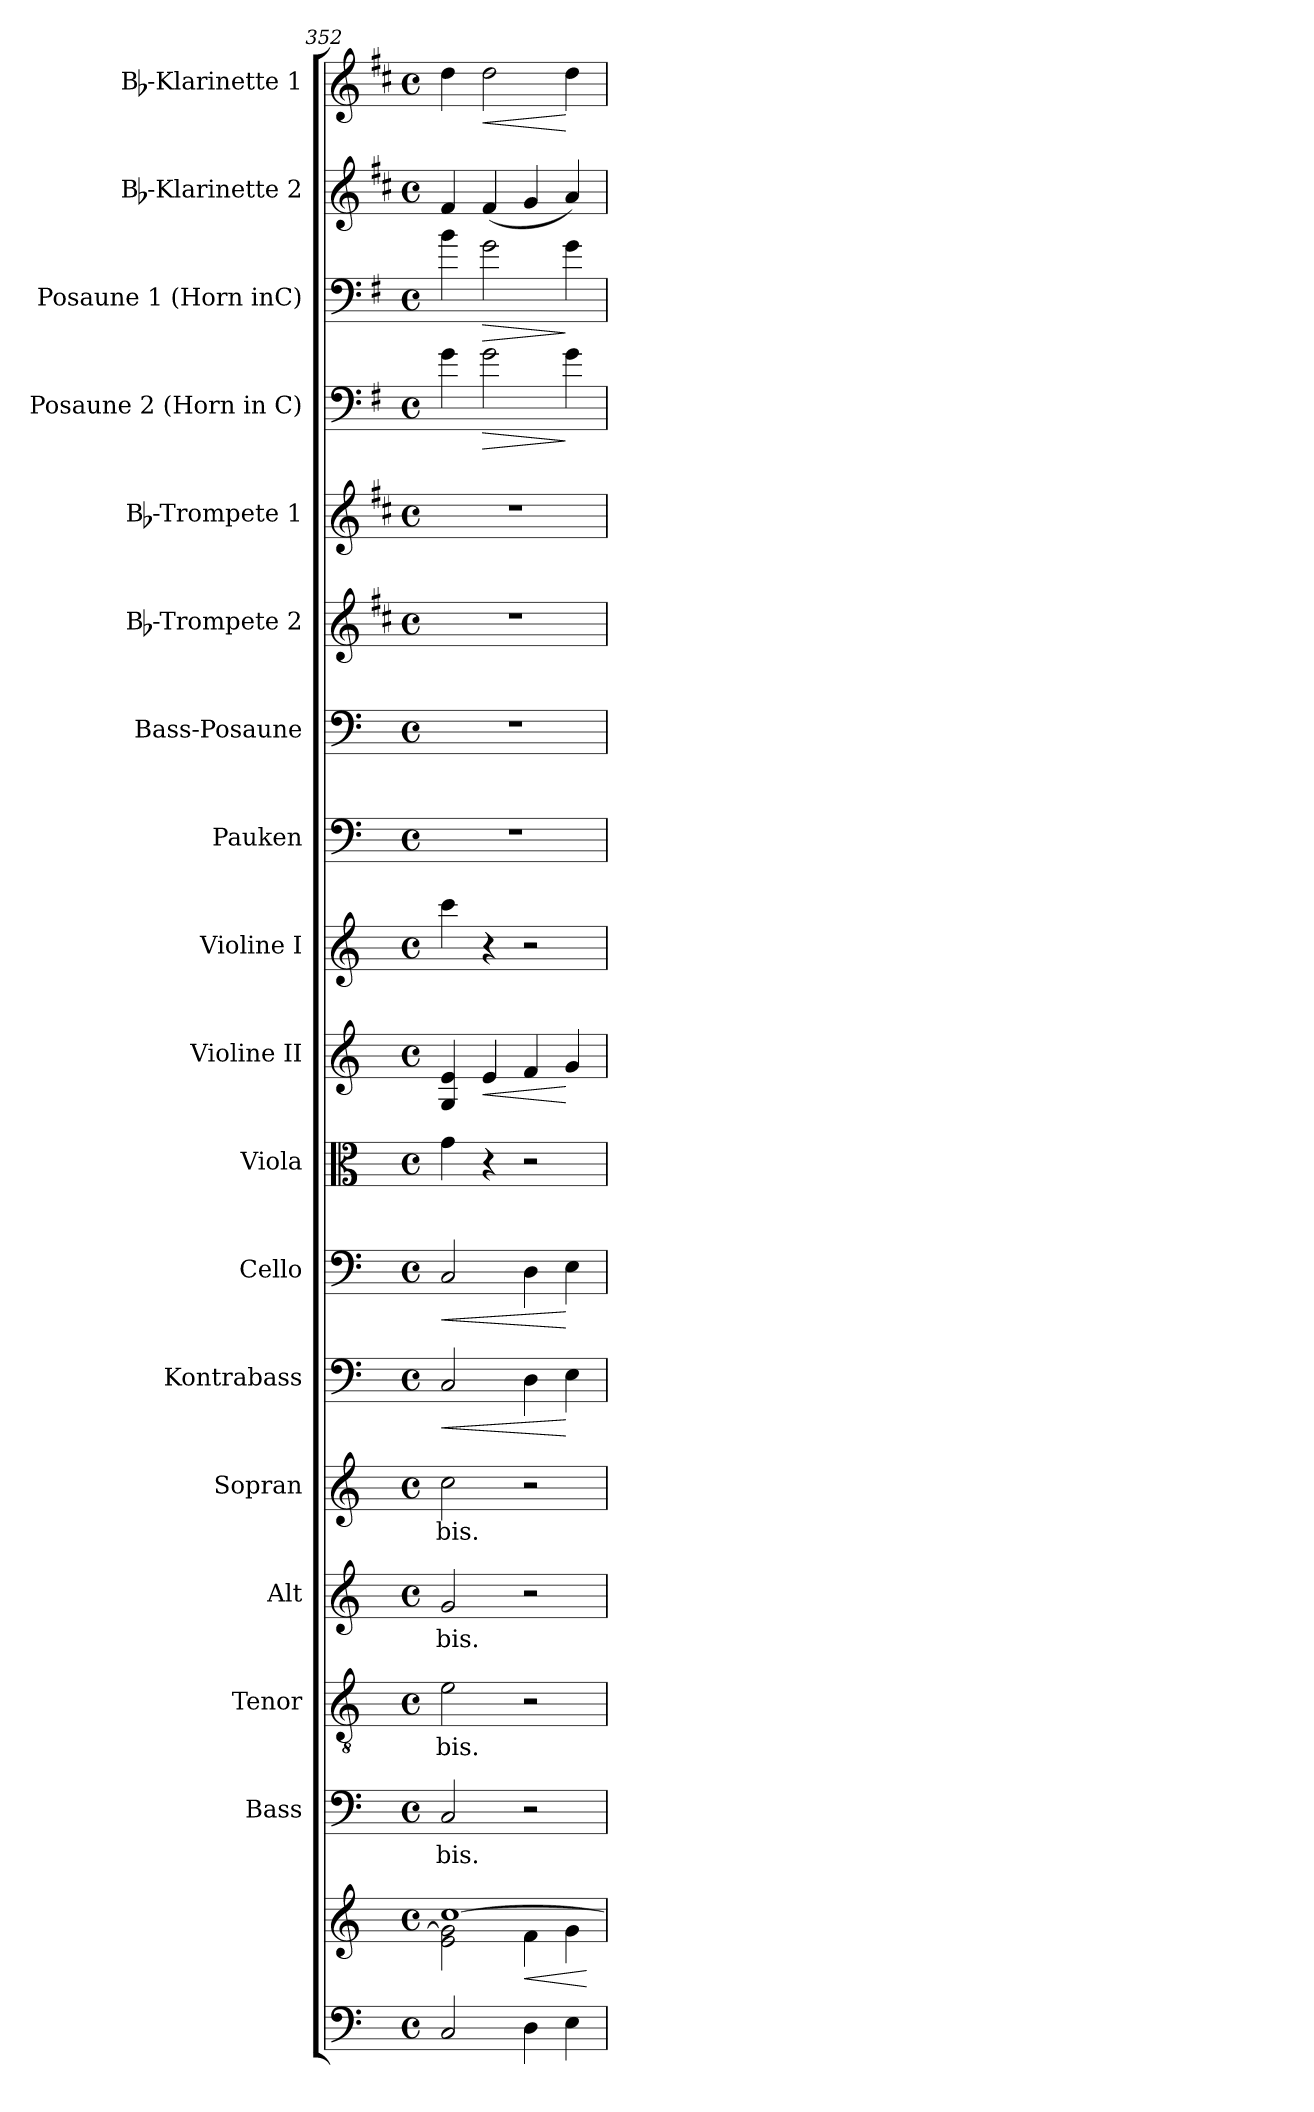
**kern	**kern	**dynam	**kern	**text	**kern	**text	**kern	**text	**kern	**text	**kern	**dynam	**kern	**dynam	**kern	**kern	**dynam	**kern	**kern	**kern	**kern	**kern	**kern	**dynam	**kern	**dynam	**kern	**kern	**dynam
*part18	*part18	*part18	*part17	*part17	*part16	*part16	*part15	*part15	*part14	*part14	*part13	*part13	*part12	*part12	*part11	*part10	*part10	*part9	*part8	*part7	*part6	*part5	*part4	*part4	*part3	*part3	*part2	*part1	*part1
*staff19	*staff18	*staff18/19	*staff17	*staff17	*staff16	*staff16	*staff15	*staff15	*staff14	*staff14	*staff13	*staff13	*staff12	*staff12	*staff11	*staff10	*staff10	*staff9	*staff8	*staff7	*staff6	*staff5	*staff4	*staff4	*staff3	*staff3	*staff2	*staff1	*staff1
*	*	*	*I"Bass	*	*I"Tenor	*	*I"Alt	*	*I"Sopran	*	*I"Kontrabass	*	*I"Cello	*	*I"Viola	*I"Violine II	*	*I"Violine I	*I"Pauken	*I"Bass-Posaune	*I"Bb-Trompete 2	*I"Bb-Trompete 1	*I"Posaune 2 (Horn in C)	*	*I"Posaune 1 (Horn inC)	*	*I"Bb-Klarinette 2	*I"Bb-Klarinette 1	*
*	*	*	*I'B.	*	*I'T.	*	*I'A.	*	*I'S.	*	*I'Kb.	*	*	*	*I'Vla.	*I'Vl. II	*	*I'Vl. I	*I'Pk.	*I'B-Pos.	*I'Bb Trp. 2	*I'Bb Trp. 1	*I'Pos. 2	*	*I'Pos. 1	*	*I'Bb Kl. 2	*I'Bb Kl. 1	*
*clefF4	*clefG2	*	*clefF4	*	*clefGv2	*	*clefG2	*	*clefG2	*	*clefF4	*	*clefF4	*	*clefC3	*clefG2	*	*clefG2	*clefF4	*clefF4	*clefG2	*clefG2	*clefF4	*	*clefF4	*	*clefG2	*clefG2	*
*	*	*	*	*	*	*	*	*	*	*	*ITrd7c12	*	*	*	*	*	*	*	*	*	*ITrd1c2	*ITrd1c2	*ITrd4c7	*	*ITrd4c7	*	*ITrd1c2	*ITrd1c2	*
*k[]	*k[]	*	*k[]	*	*k[]	*	*k[]	*	*k[]	*	*k[]	*	*k[]	*	*k[]	*k[]	*	*k[]	*k[]	*k[]	*k[]	*k[]	*k[]	*	*k[]	*	*k[]	*k[]	*
*C:	*C:	*	*C:	*	*C:	*	*C:	*	*C:	*	*C:	*	*C:	*	*C:	*C:	*	*C:	*C:	*C:	*C:	*C:	*C:	*	*C:	*	*C:	*C:	*
*M4/4	*M4/4	*	*M4/4	*	*M4/4	*	*M4/4	*	*M4/4	*	*M4/4	*	*M4/4	*	*M4/4	*M4/4	*	*M4/4	*M4/4	*M4/4	*M4/4	*M4/4	*M4/4	*	*M4/4	*	*M4/4	*M4/4	*
*met(c)	*met(c)	*	*met(c)	*	*met(c)	*	*met(c)	*	*met(c)	*	*met(c)	*	*met(c)	*	*met(c)	*met(c)	*	*met(c)	*met(c)	*met(c)	*met(c)	*met(c)	*met(c)	*	*met(c)	*	*met(c)	*met(c)	*
=352	=352	=352	=352	=352	=352	=352	=352	=352	=352	=352	=352	=352	=352	=352	=352	=352	=352	=352	=352	=352	=352	=352	=352	=352	=352	=352	=352	=352	=352
*	*^	*	*	*	*	*	*	*	*	*	*	*	*	*	*	*	*	*	*	*	*	*	*	*	*	*	*	*	*
!	!	!	!	!	!LO:LY:b	!	!LO:LY:b	!	!LO:LY:b	!	!LO:LY:b	!	!LO:HP:b	!	!LO:HP:b	!	!	!	!	!	!	!	!	!	!	!	!	!	!	!
2C/	[>1cc	2e\ 2g\]	.	2C/	-bis.	2e\	-bis.	2g/	-bis.	2cc\	-bis.	2CC/	<	2C/	<	4g\	4G/ 4e/	.	4ccc\	1r	1r	1r	1r	4c\	.	4e\	.	4e/	4cc\	.
!	!	!	!	!	!	!	!	!	!	!	!	!	!	!	!	!	!	!LO:HP:b	!	!	!	!	!	!	!LO:HP:b	!	!LO:HP:b	!	!	!LO:HP:b
.	.	.	.	.	.	.	.	.	.	.	.	.	.	.	.	4r	4e/	<	4r	.	.	.	.	2c\	>	2c\	>	(<4e/	2cc\	<
!	!	!	!LO:HP:b	!	!	!	!	!	!	!	!	!	!	!	!	!	!	!	!	!	!	!	!	!	!	!	!	!	!	!
4D\	.	4f\	<	2r	.	2r	.	2r	.	2r	.	4DD\	.	4D\	.	2r	4f/	.	2r	.	.	.	.	.	.	.	.	4f/	.	.
4E\	.	4g\	.	.	.	.	.	.	.	.	.	4EE\	[	4E\	[	.	4g/	[	.	.	.	.	.	4c\	]	4c\	]	4g/)	4cc\	[
*	*v	*v	*	*	*	*	*	*	*	*	*	*	*	*	*	*	*	*	*	*	*	*	*	*	*	*	*	*	*	*
.	.	[	.	.	.	.	.	.	.	.	.	.	.	.	.	.	.	.	.	.	.	.	.	.	.	.	.	.	.
=	=	=	=	=	=	=	=	=	=	=	=	=	=	=	=	=	=	=	=	=	=	=	=	=	=	=	=	=	=
*-	*-	*-	*-	*-	*-	*-	*-	*-	*-	*-	*-	*-	*-	*-	*-	*-	*-	*-	*-	*-	*-	*-	*-	*-	*-	*-	*-	*-	*-
